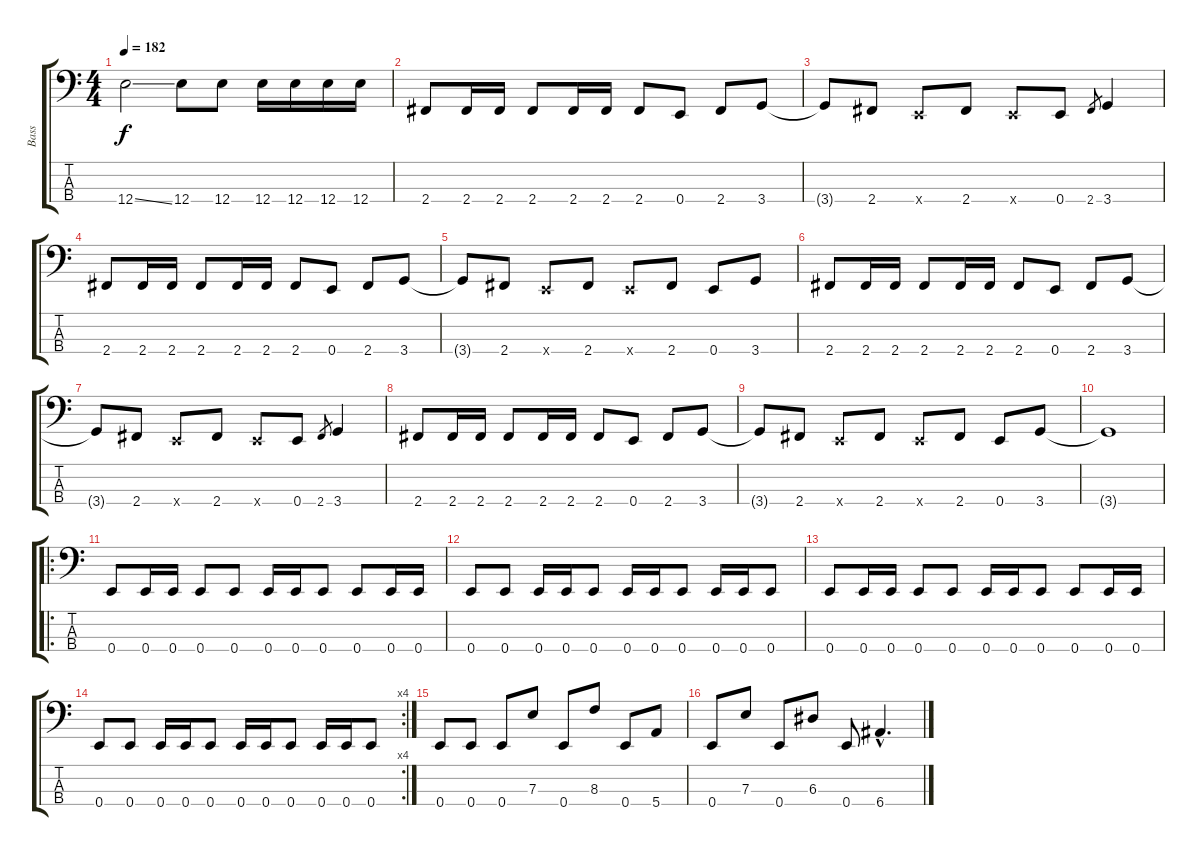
\track ("Bass" "Bass") {instrument electricbasspick}
\staff {score tabs}
\tuning (G2 D2 A1 E1) {hide}
\ts (4 4)
\tempo 182
\clef f4
\ks c
12.4{ss}.2{dy f} 12.4.8 12.4.8 12.4.16 12.4.16 12.4.16 12.4.16 |
2.4.8 2.4.16 2.4.16 2.4.8 2.4.16 2.4.16 2.4.8 0.4.8 2.4.8 3.4.8 |
3.4{t}.8 2.4.8 0.4{x}.8 2.4.8 0.4{x}.8 0.4.8 2.4.8{gr} 3.4.4 |
2.4.8 2.4.16 2.4.16 2.4.8 2.4.16 2.4.16 2.4.8 0.4.8 2.4.8 3.4.8 |
3.4{t}.8 2.4.8 0.4{x}.8 2.4.8 0.4{x}.8 2.4.8 0.4.8 3.4.8 |
2.4.8 2.4.16 2.4.16 2.4.8 2.4.16 2.4.16 2.4.8 0.4.8 2.4.8 3.4.8 |
3.4{t}.8 2.4.8 0.4{x}.8 2.4.8 0.4{x}.8 0.4.8 2.4.8{gr} 3.4.4 |
2.4.8 2.4.16 2.4.16 2.4.8 2.4.16 2.4.16 2.4.8 0.4.8 2.4.8 3.4.8 |
3.4{t}.8 2.4.8 0.4{x}.8 2.4.8 0.4{x}.8 2.4.8 0.4.8 3.4.8 |
3.4{t}.1 |
\ro
0.4.8 0.4.16 0.4.16 0.4.8 0.4.8 0.4.16 0.4.16 0.4.8 0.4.8 0.4.16 0.4.16 |
0.4.8 0.4.8 0.4.16 0.4.16 0.4.8 0.4.16 0.4.16 0.4.8 0.4.16 0.4.16 0.4.8 |
0.4.8 0.4.16 0.4.16 0.4.8 0.4.8 0.4.16 0.4.16 0.4.8 0.4.8 0.4.16 0.4.16 |
\rc 4
0.4.8 0.4.8 0.4.16 0.4.16 0.4.8 0.4.16 0.4.16 0.4.8 0.4.16 0.4.16 0.4.8 |
0.4.8 0.4.8 0.4.8 7.3.8 0.4.8 8.3.8 0.4.8 5.4.8 |
0.4.8 7.3.8 0.4.8 6.3.8 0.4.8 6.4{hac}.4{d}
